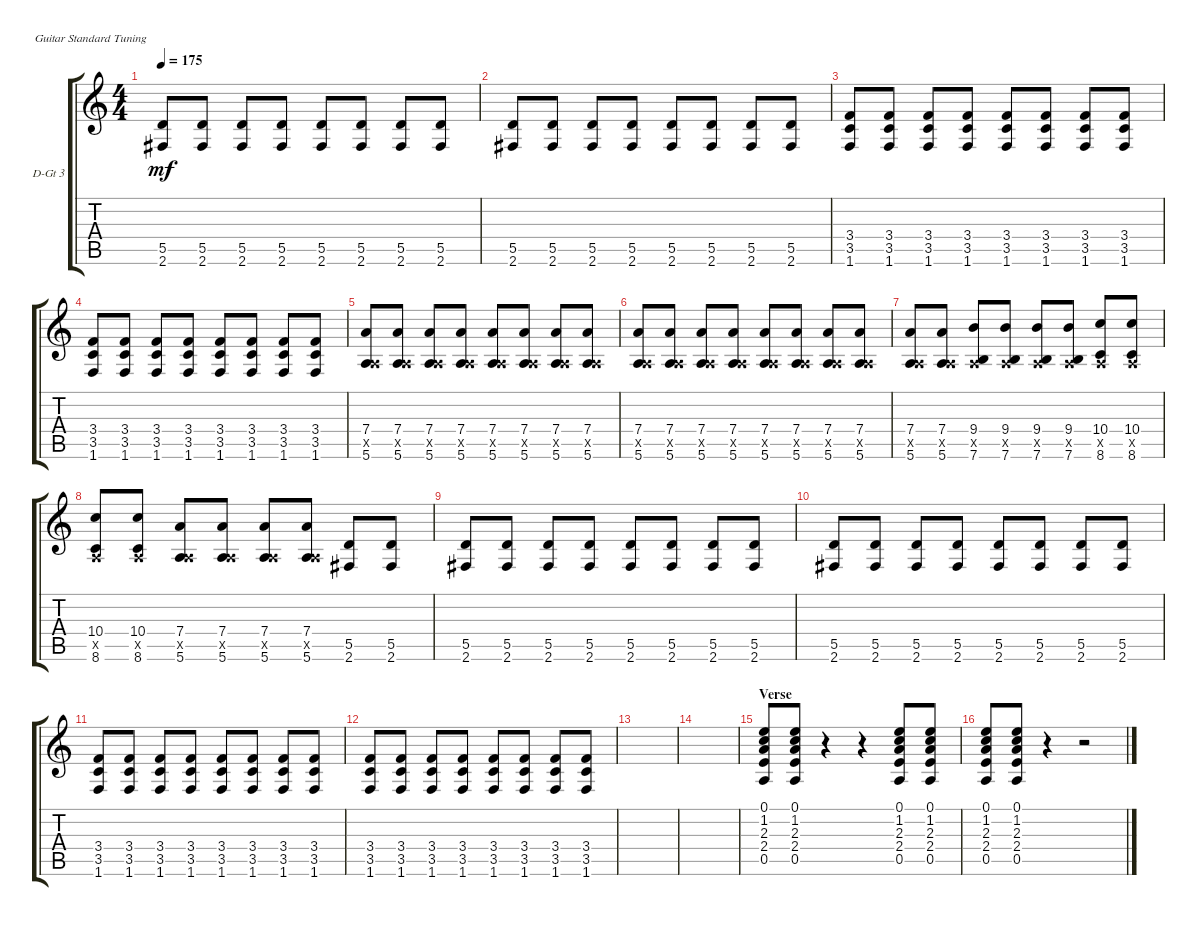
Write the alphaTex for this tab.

\defaultSystemsLayout 4
\bracketExtendMode groupsimilarinstruments
\firstSystemTrackNameOrientation horizontal
\otherSystemsTrackNameOrientation horizontal
\track ("Distortion Guitar 3" "D-Gt 3") {instrument distortionguitar}
\staff {score tabs}
\tuning (E4 B3 G3 D3 A2 E2)
\ts (4 4)
\tempo 175
\clef g2
\scale
0.333333
\ks c
(2.6 5.5).8{dy mf} (2.6 5.5).8 (2.6 5.5).8 (2.6 5.5).8 (2.6 5.5).8 (2.6 5.5).8 (2.6 5.5).8 (2.6 5.5).8 |
\scale
0.333333 (2.6 5.5).8 (2.6 5.5).8 (2.6 5.5).8 (2.6 5.5).8 (2.6 5.5).8 (2.6 5.5).8 (2.6 5.5).8 (2.6 5.5).8 |
\scale
0.333333 (1.6 3.4 3.5).8 (1.6 3.4 3.5).8 (1.6 3.4 3.5).8 (1.6 3.4 3.5).8 (1.6 3.4 3.5).8 (1.6 3.4 3.5).8 (1.6 3.4 3.5).8 (1.6 3.4 3.5).8 |
\scale
0.333333 (1.6 3.4 3.5).8 (1.6 3.4 3.5).8 (1.6 3.4 3.5).8 (1.6 3.4 3.5).8 (1.6 3.4 3.5).8 (1.6 3.4 3.5).8 (1.6 3.4 3.5).8 (1.6 3.4 3.5).8 |
\scale
0.333333 (5.6 0.5{x} 7.4).8 (5.6 0.5{x} 7.4).8 (5.6 0.5{x} 7.4).8 (5.6 0.5{x} 7.4).8 (5.6 0.5{x} 7.4).8 (5.6 0.5{x} 7.4).8 (5.6 0.5{x} 7.4).8 (5.6 0.5{x} 7.4).8 |
\scale
0.333333 (5.6 0.5{x} 7.4).8 (5.6 0.5{x} 7.4).8 (5.6 0.5{x} 7.4).8 (5.6 0.5{x} 7.4).8 (5.6 0.5{x} 7.4).8 (5.6 0.5{x} 7.4).8 (5.6 0.5{x} 7.4).8 (5.6 0.5{x} 7.4).8 |
\scale
0.333333 (5.6 0.5{x} 7.4).8 (5.6 0.5{x} 7.4).8 (7.6 0.5{x} 9.4).8 (7.6 0.5{x} 9.4).8 (7.6 0.5{x} 9.4).8 (7.6 0.5{x} 9.4).8 (8.6 0.5{x} 10.4).8 (8.6 0.5{x} 10.4).8 |
\scale
0.333333 (8.6 0.5{x} 10.4).8 (8.6 0.5{x} 10.4).8 (5.6 0.5{x} 7.4).8 (5.6 0.5{x} 7.4).8 (5.6 0.5{x} 7.4).8 (5.6 0.5{x} 7.4).8 (2.6 5.5).8 (2.6 5.5).8 |
\scale
0.333333 (2.6 5.5).8 (2.6 5.5).8 (2.6 5.5).8 (2.6 5.5).8 (2.6 5.5).8 (2.6 5.5).8 (2.6 5.5).8 (2.6 5.5).8 |
\scale
0.333333 (2.6 5.5).8 (2.6 5.5).8 (2.6 5.5).8 (2.6 5.5).8 (2.6 5.5).8 (2.6 5.5).8 (2.6 5.5).8 (2.6 5.5).8 |
\scale
0.333333 (1.6 3.5 3.4).8 (3.4 3.5 1.6).8 (3.4 3.5 1.6).8 (3.4 3.5 1.6).8 (3.4 3.5 1.6).8 (3.4 3.5 1.6).8 (3.4 3.5 1.6).8 (3.4 3.5 1.6).8 |
\scale
0.333333 (3.4 3.5 1.6).8 (3.4 3.5 1.6).8 (3.4 3.5 1.6).8 (3.4 3.5 1.6).8 (3.4 3.5 1.6).8 (3.4 3.5 1.6).8 (3.4 3.5 1.6).8 (3.4 3.5 1.6).8 |
\scale
0.333333 |
\scale
0.333333 |
\section ("" "Verse")
\scale
0.333333 (0.1 1.2 2.3 2.4 0.5).8 (0.5 2.4 2.3 1.2 0.1).8 r.4 r.4 (0.1 1.2 2.3 2.4 0.5).8 (0.1 1.2 2.3 2.4 0.5).8 |
\scale
0.333333 (0.1 1.2 2.3 2.4 0.5).8 (0.5 2.4 2.3 1.2 0.1).8 r.4 r.2
